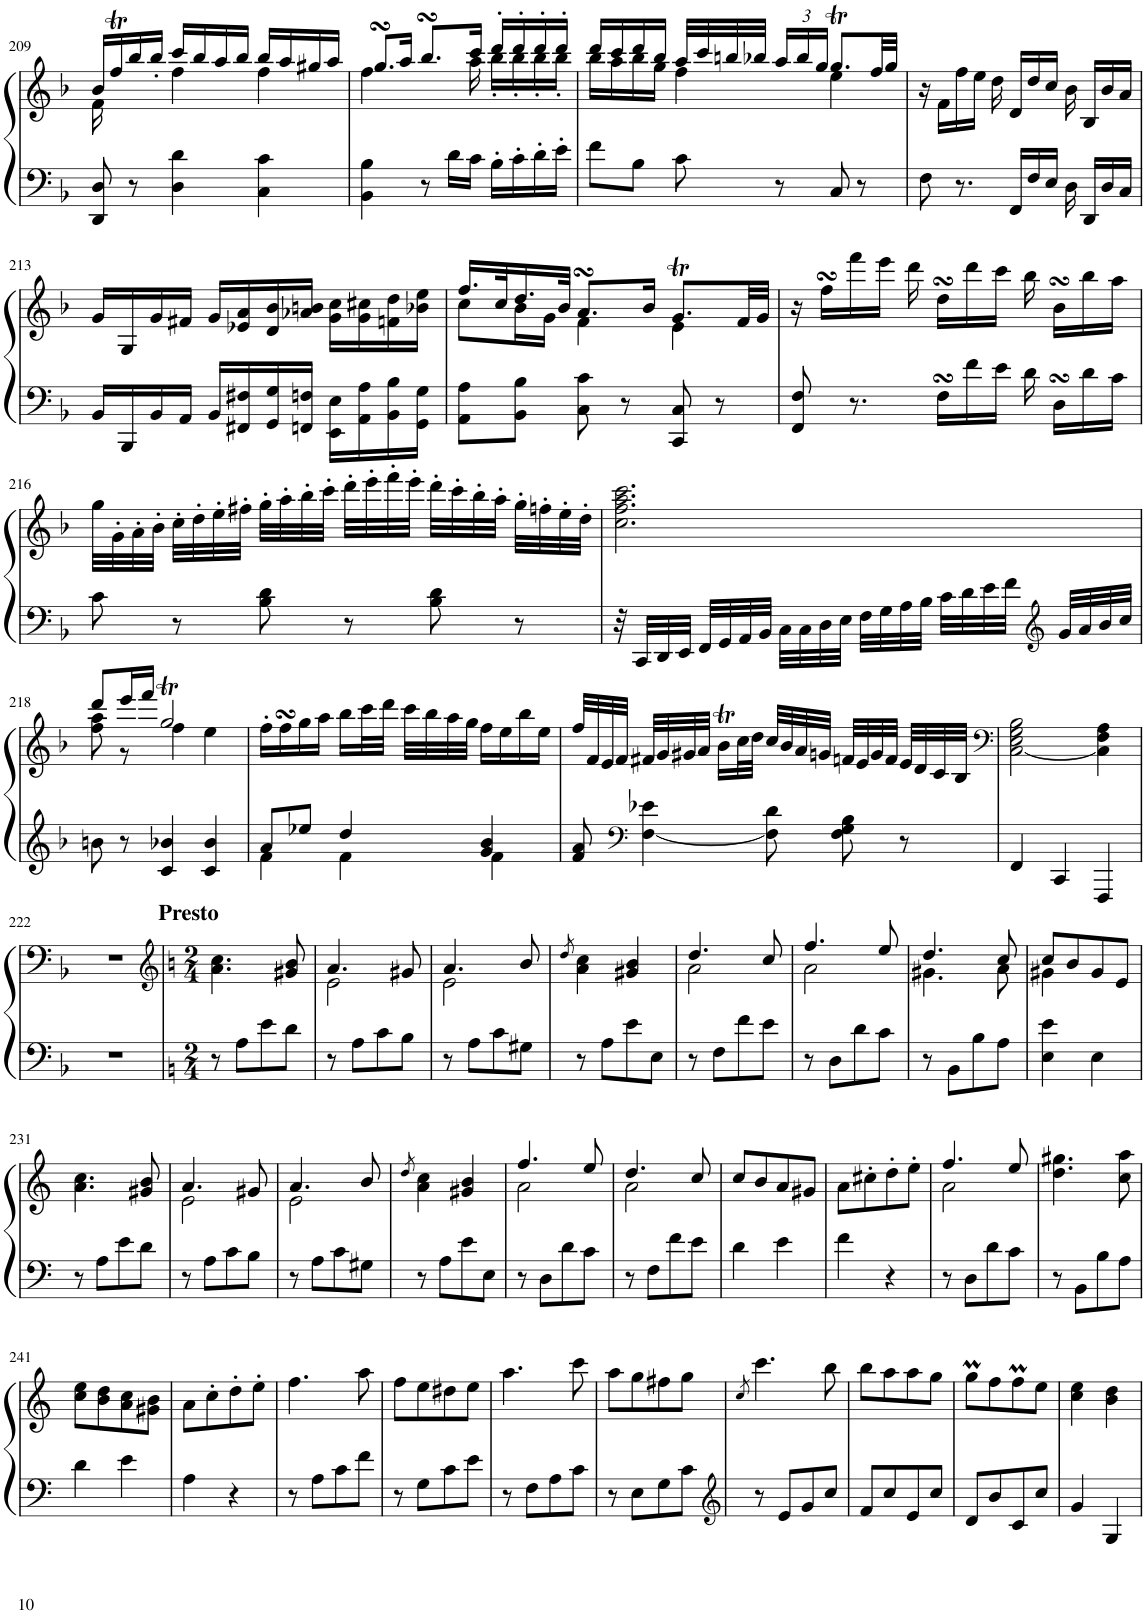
**kern	**kern
*part1	*part1
*staff2	*staff1
*I"Piano	*
*I'Pno.	*
!!LO:PB:g=z
*clefF4	*clefG2
*k[b-]	*k[b-]
*M3/4	*M3/4
=209	=209
*	*^
8DD/ 8D/	16b-/LL	16f\
.	16ffT/	16ryy
8r	16bb-/	8ryy
.	16bb-'/JJ	.
4D\ 4d\	16ccc/LL	4ff\
.	16bb-/	.
.	16aa/	.
.	16bb-/JJ	.
4C\ 4c\	16bb-/LL	4ff\
.	16aa/	.
.	16gg#X/	.
.	16aa/JJ	.
=210	=210	=210
4BB-\ 4B-\	8.ggsSSS/L	4ff\
.	16aa/Jk	.
8r	8.bb-sSSs/L	8.ryy
16d\LL	.	.
16c\JJ	16ccc/Jk	16aa\
16B-'\LL	16ddd'/LL	16bb-'\LL
16c'\	16ddd'/	16bb-'\
16d'\	16ddd'/	16bb-'\
16e'\JJ	16ddd'/JJ	16bb-'\JJ
=211	=211	=211
8f\L	16ddd/LL	16bb-\LL
.	16ccc/	16aa\
8B-\J	16ddd/	16bb-\
.	16bb-/JJ	16gg\JJ
8c\	32aa/LLL	4ff\
.	32ccc/	.
.	32bbn/	.
.	32bb-X/JJJ	.
*	*Xbrackettup	*
8r	24aa/LL	.
.	24bb-/	.
.	24gg/JJ	.
8C/	8.ggT/L	4ee\
8r	.	.
.	32ff/LL	.
.	32gg/JJJ	.
*	*v	*v
=212	=212
8F\	16r
.	16f\LL
8.r	16ff\
.	16ee\JJ
.	16dd\
16FF/LL	16d/LL
16F/	16dd/
16E/JJ	16cc/JJ
16D\	16b-\
16DD/LL	16B-/LL
16D/	16b-/
16C/JJ	16a/JJ
!!LO:LB:g=z
=213	=213
16BB-/LL	16g/LL
16BBB-/	16G/
16BB-/	16g/
16AA/JJ	16f#X/JJ
16BB-/LL	16g/LL
16FF#X/ 16F#X/	16e-X/ 16a/
16GG/ 16G/	16d/ 16b-/
16FFn/ 16Fn/JJ	16a-X/ 16bn/JJ
16EE\ 16E\LL	16g\ 16cc\LL
16AA\ 16A\	16g\ 16cc#X\
16BB-\ 16B-\	16fn\ 16dd\
16GG\ 16G\JJ	16b-X\ 16ee\JJ
=214	=214
*	*^
8AA\ 8A\L	16.ff/LL	8cc\L
.	32cc/K	.
8BB-\ 8B-\J	16.dd/	16b-\L
.	.	16g\JJ
.	32b-/JJk	.
8C\ 8c\	8.asSsS/L	4f\
8r	.	.
.	16b-/Jk	.
8CC/ 8C/	8.gT/L	4e\
8r	.	.
.	32f/LL	.
.	32g/JJJ	.
*	*v	*v
=215	=215
8FF/ 8F/	16r
.	16ffsSSs\LL
8.r	16fff\
.	16eee\JJ
.	16ddd\
16FsSSs\LL	16ddsSSS\LL
16f\	16ddd\
16e\JJ	16ccc\JJ
16d\	16bb-\
16DsSSS\LL	16b-sSSs\LL
16d\	16bb-\
16c\JJ	16aa\JJ
!!LO:LB:g=z
=216	=216
8c\	32gg\LLL
.	32g'\
.	32a'\
.	32b-'\JJJ
8r	32cc'\LLL
.	32dd'\
.	32ee'\
.	32ff#X'\JJJ
8B-\ 8d\	32gg'\LLL
.	32aa'\
.	32bb-'\
.	32ccc'\JJJ
8r	32ddd'\LLL
.	32eee'\
.	32fff'\
.	32eee'\JJJ
8B-\ 8d\	32ddd'\LLL
.	32ccc'\
.	32bb-'\
.	32aa'\JJJ
8r	32gg'\LLL
.	32ffn'\
.	32ee'\
.	32dd'\JJJ
=217	=217
32r	2.cc\ 2.ff\ 2.aa\ 2.ccc\
32CC/LLL	.
32DD/	.
32EE/JJJ	.
32FF/LLL	.
32GG/	.
32AA/	.
32BB-/JJJ	.
32C\LLL	.
32C\	.
32D\	.
32E\JJJ	.
32F\LLL	.
32G\	.
32A\	.
32B-\JJJ	.
32c\LLL	.
32d\	.
32e\	.
32f\JJJ	.
*clefG2	*
32g/LLL	.
32a/	.
32b-/	.
32cc/JJJ	.
!!LO:LB:g=z
=218	=218
*	*^
8bn\	8ddd/L	8ff\ 8aa\
8r	16eee/L	8r
.	16fff/JJ	.
4c/ 4b-X/	2ggT/	4ff\
4c/ 4b-/	.	4ee\
*	*v	*v
=219	=219
*^	*
8a/L	4f\	16ff'\LL
.	.	16ffsSSs\
8ee-X/J	.	16gg\
.	.	16aa\JJ
4dd/	4f\	16bb-\LL
.	.	32ccc\L
.	.	32ddd\JJJ
.	.	32ccc\LLL
.	.	32bb-\
.	.	32aa\
.	.	32gg\JJJ
4g/ 4b-/	4f\	16ff\LL
.	.	16ee\
.	.	16bb-\
.	.	16ee\JJ
*v	*v	*
=220	=220
8f/ 8a/	32ff/LLL
.	32f/
.	32e/
.	32f/JJJ
*clefF4	*
[4F\ 4e-X\	32f#X/LLL
.	32g/
.	32g#X/
.	32a/JJJ
.	16b-T\LL
.	32cc\L
.	32dd\JJJ
8F\] 8d\	32cc/LLL
.	32b-/
.	32a/
.	32gn/JJJ
8F\ 8G\ 8B-\	32fn/LLL
.	32e/
.	32g/
.	32f/JJJ
8r	32e/LLL
.	32d/
.	32c/
.	32B-/JJJ
=221	=221
*	*clefF4
4FF/	[2C\ 2E\ 2G\ 2B-\
4CC/	.
4FFF/	4C\] 4F\ 4A\
!!LO:LB:g=z
=222	=222
2.r	2.r
=223	=223
*	*clefG2
*k[]	*k[]
*M2/4	*M2/4
*^	*^
!	!	!LO:TX:a:B:t=Presto	!
8r	8ryy	4.a\ 4.cc\	4.ryy
8A\L	4.ryy	.	.
8e\	.	.	.
8d\J	.	8g#X/ 8b/	8ryy
=224	=224	=224	=224
8r	8ryy	4.a/	2e\
8A\L	4.ryy	.	.
8c\	.	.	.
8B\J	.	8g#X/	.
*v	*v	*	*
=225	=225	=225
8r	4.a/	2e\
8A\L	.	.
8c\	.	.
8G#X\J	8b/	.
*	*v	*v
=226	=226
.	8qdd/
8r	4a\ 4cc\
8A\L	.
8e\	4g#X/ 4b/
8E\J	.
=227	=227
*	*^
8r	4.dd/	2a\
8F\L	.	.
8f\	.	.
8e\J	8cc/	.
=228	=228	=228
8r	4.ff/	2a\
8D\L	.	.
8d\	.	.
8c\J	8ee/	.
=229	=229	=229
8r	4.dd/	4.g#X\
8BB\L	.	.
8B\	.	.
8A\J	8cc/	8a\
=230	=230	=230
4E\ 4e\	8cc/L	4g#X\
.	8b/	.
4E\	8g#/	4ryy
.	8e/J	.
*	*v	*v
!!LO:LB:g=z
=231	=231
*^	*
8r	8ryy	4.a\ 4.cc\
8A\L	4.ryy	.
8e\	.	.
8d\J	.	8g#X/ 8b/
=232	=232	=232
*	*	*^
8r	8ryy	4.a/	2e\
8A\L	4.ryy	.	.
8c\	.	.	.
8B\J	.	8g#X/	.
*v	*v	*	*
=233	=233	=233
8r	4.a/	2e\
8A\L	.	.
8c\	.	.
8G#X\J	8b/	.
*	*v	*v
=234	=234
.	8qdd/
8r	4a\ 4cc\
8A\L	.
8e\	4g#X/ 4b/
8E\J	.
=235	=235
*	*^
8r	4.ff/	2a\
8D\L	.	.
8d\	.	.
8c\J	8ee/	.
=236	=236	=236
8r	4.dd/	2a\
8F\L	.	.
8f\	.	.
8e\J	8cc/	.
*	*v	*v
=237	=237
4d\	8cc/L
.	8b/
4e\	8a/
.	8g#X/J
=238	=238
4f\	8a\L
.	8cc#X'\
4r	8dd'\
.	8ee'\J
=239	=239
*	*^
8r	4.ff/	2a\
8D\L	.	.
8d\	.	.
8c\J	8ee/	.
*	*v	*v
=240	=240
8r	4.dd\ 4.gg#X\
8BB\L	.
8B\	.
8A\J	8cc\ 8aa\
!!LO:LB:g=z
=241	=241
4d\	8cc\ 8ee\L
.	8b\ 8dd\
4e\	8a\ 8cc\
.	8g#X\ 8b\J
=242	=242
4A\	8a\L
.	8cc'\
4r	8dd'\
.	8ee'\J
=243	=243
8r	4.ff\
8A\L	.
8c\	.
8f\J	8aa\
=244	=244
8r	8ff\L
8G\L	8ee\
8c\	8dd#X\
8e\J	8ee\J
=245	=245
8r	4.aa\
8F\L	.
8A\	.
8c\J	8ccc\
=246	=246
8r	8aa\L
8E\L	8gg\
8G\	8ff#X\
8c\J	8gg\J
=247	=247
*clefG2	*
.	8qcc/
8r	4.ccc\
8e/L	.
8g/	.
8cc/J	8bb\
=248	=248
8f/L	8bb\L
8cc/	8aa\
8e/	8aa\
8cc/J	8gg\J
=249	=249
8d/L	8ggM\L
8b/	8ff\
8c/	8ffM\
8cc/J	8ee\J
=250	=250
4g/	4cc\ 4ee\
4G/	4b\ 4dd\
=	=
*-	*-
